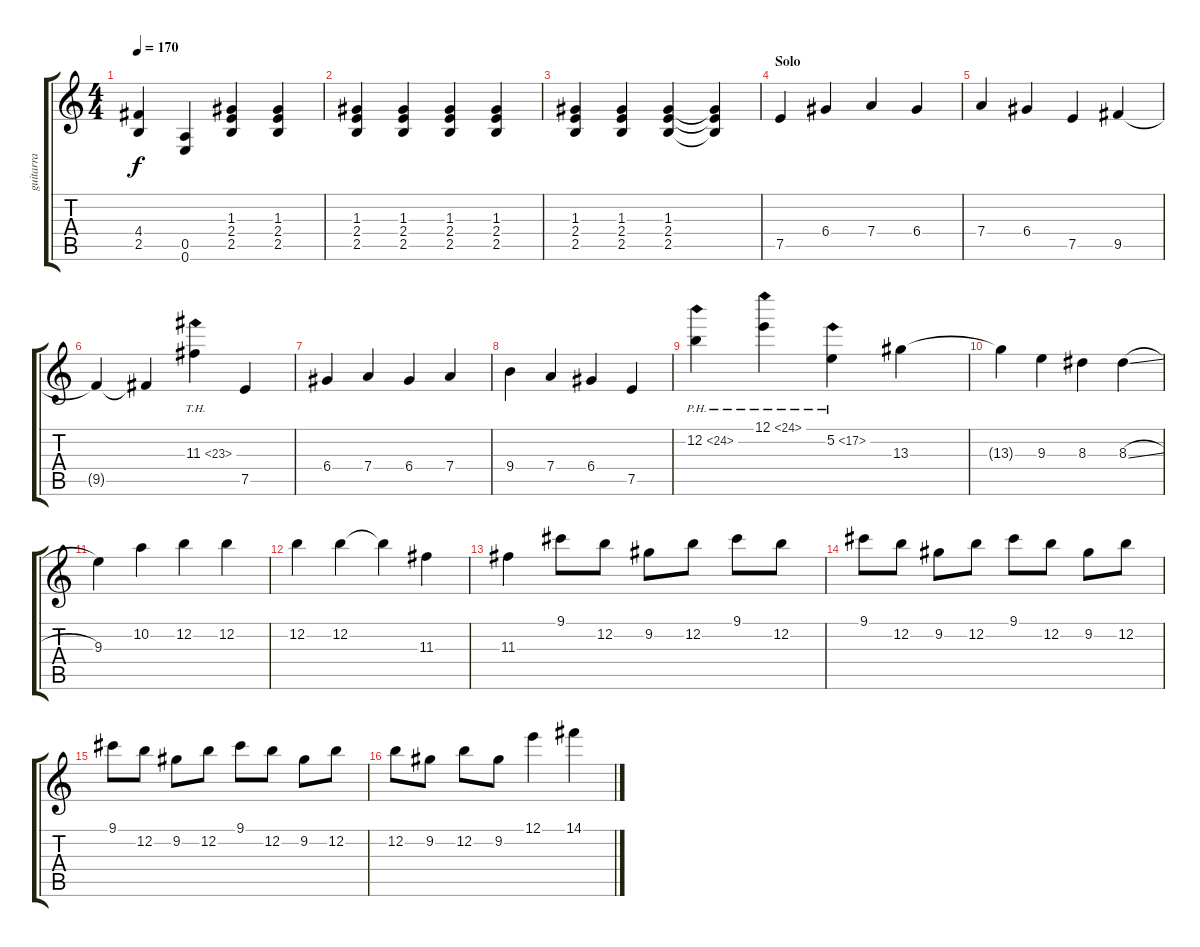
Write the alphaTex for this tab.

\track ("guitarra" "guitarra") {instrument overdrivenguitar}
\staff {score tabs}
\tuning (E4 B3 G3 D3 A2 E2) {hide}
\ts (4 4)
\tempo 170
\clef g2
\ks c
(4.4 2.5).4{dy f} (0.5 0.6).4 (1.3 2.4 2.5).4 (1.3 2.4 2.5).4 |
(1.3 2.4 2.5).4 (1.3 2.4 2.5).4 (1.3 2.4 2.5).4 (1.3 2.4 2.5).4 |
(1.3 2.4 2.5).4 (1.3 2.4 2.5).4 (1.3 2.4 2.5).4 (1.3{t} 2.4{t} 2.5{t}).4 |
\section ("" "Solo")
7.5.4 6.4.4 7.4.4 6.4.4 |
7.4.4 6.4.4 7.5.4 9.5.4 |
9.5{t}.4 9.5{t}.4 11.3{th 12}.4 7.5.4 |
6.4.4 7.4.4 6.4.4 7.4.4 |
9.4.4 7.4.4 6.4.4 7.5.4 |
12.2{ph 12}.4 12.1{ph 12}.4 5.2{ph 12}.4 13.3.4 |
13.3{t}.4 9.3.4 8.3.4 8.3{sl}.4 |
9.3.4 10.2.4 12.2.4 12.2.4 |
12.2.4 12.2.4 12.2{t}.4 11.3.4 |
11.3.4 9.1.8 12.2.8 9.2.8 12.2.8 9.1.8 12.2.8 |
9.1.8 12.2.8 9.2.8 12.2.8 9.1.8 12.2.8 9.2.8 12.2.8 |
9.1.8 12.2.8 9.2.8 12.2.8 9.1.8 12.2.8 9.2.8 12.2.8 |
12.2.8 9.2.8 12.2.8 9.2.8 12.1.4 14.1.4
